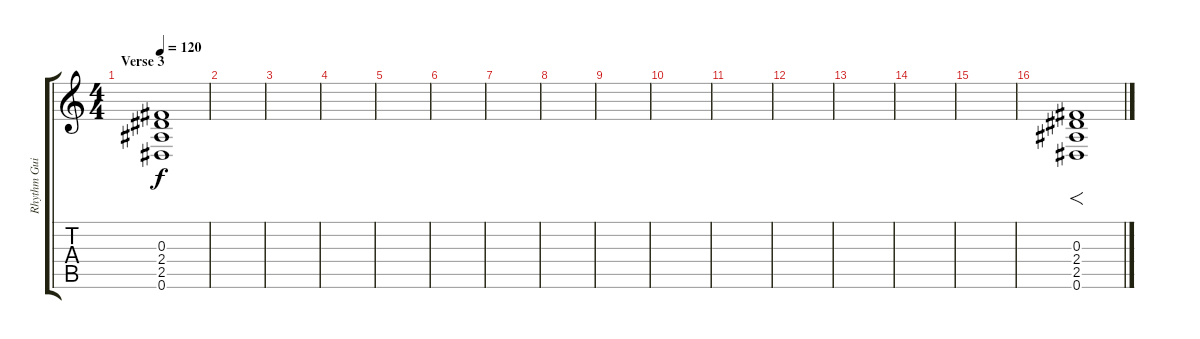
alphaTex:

\track ("Rhythm Guitar 2" "Rhythm Gui") {instrument distortionguitar}
\staff {score tabs}
\tuning (Eb4 Bb3 Gb3 Db3 Ab2 Eb2) {hide}
\ts (4 4)
\section ("" "Verse 3")
\tempo 120
\clef g2
\ks c
(0.3 2.4 2.5 0.6).1{dy f} |
|
|
|
|
|
|
|
|
|
|
|
|
|
|
(0.3 2.4 2.5 0.6).1{f}
